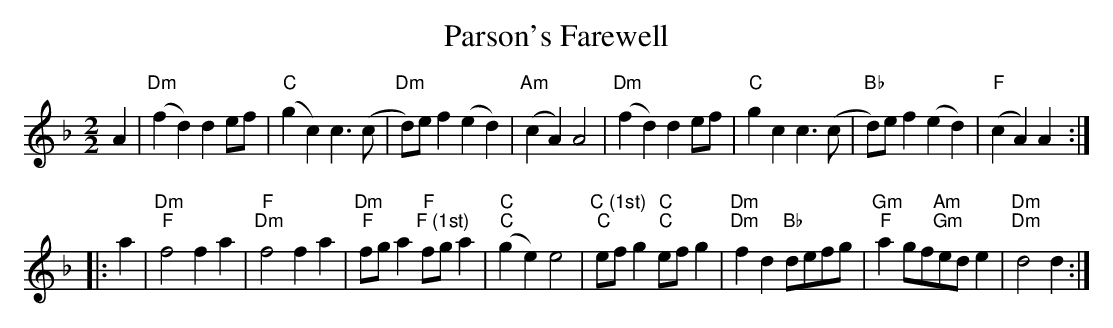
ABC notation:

X:1
T:Parson's Farewell
L:1/4
M:2/2
K:F
A |"Dm"(f d) d e/f/ |"C"(g c) c3/2 (c/ |"Dm"d/)e/ f (e d) |"Am"(c A) A2 |"Dm"(f d) d e/f/ |\
"C"g c c3/2 (c/ |"Bb"d/)e/ f (e d) |"F"(c A) A :|
|: a |"Dm;F"f2 f a |"F;Dm"f2 f a |\
"Dm;F"f/g/ a"F;F (1st)"f/g/ a |\
"C;C"(g e) e2 |"C (1st);C"e/f/ g"C;C"e/f/ g |\
"Dm;Dm"f d";Bb"d/e/f/g/ |\
"Gm;F"a g/f/"Am;Gm"e/d/ e |"Dm;Dm"d2 d :|
